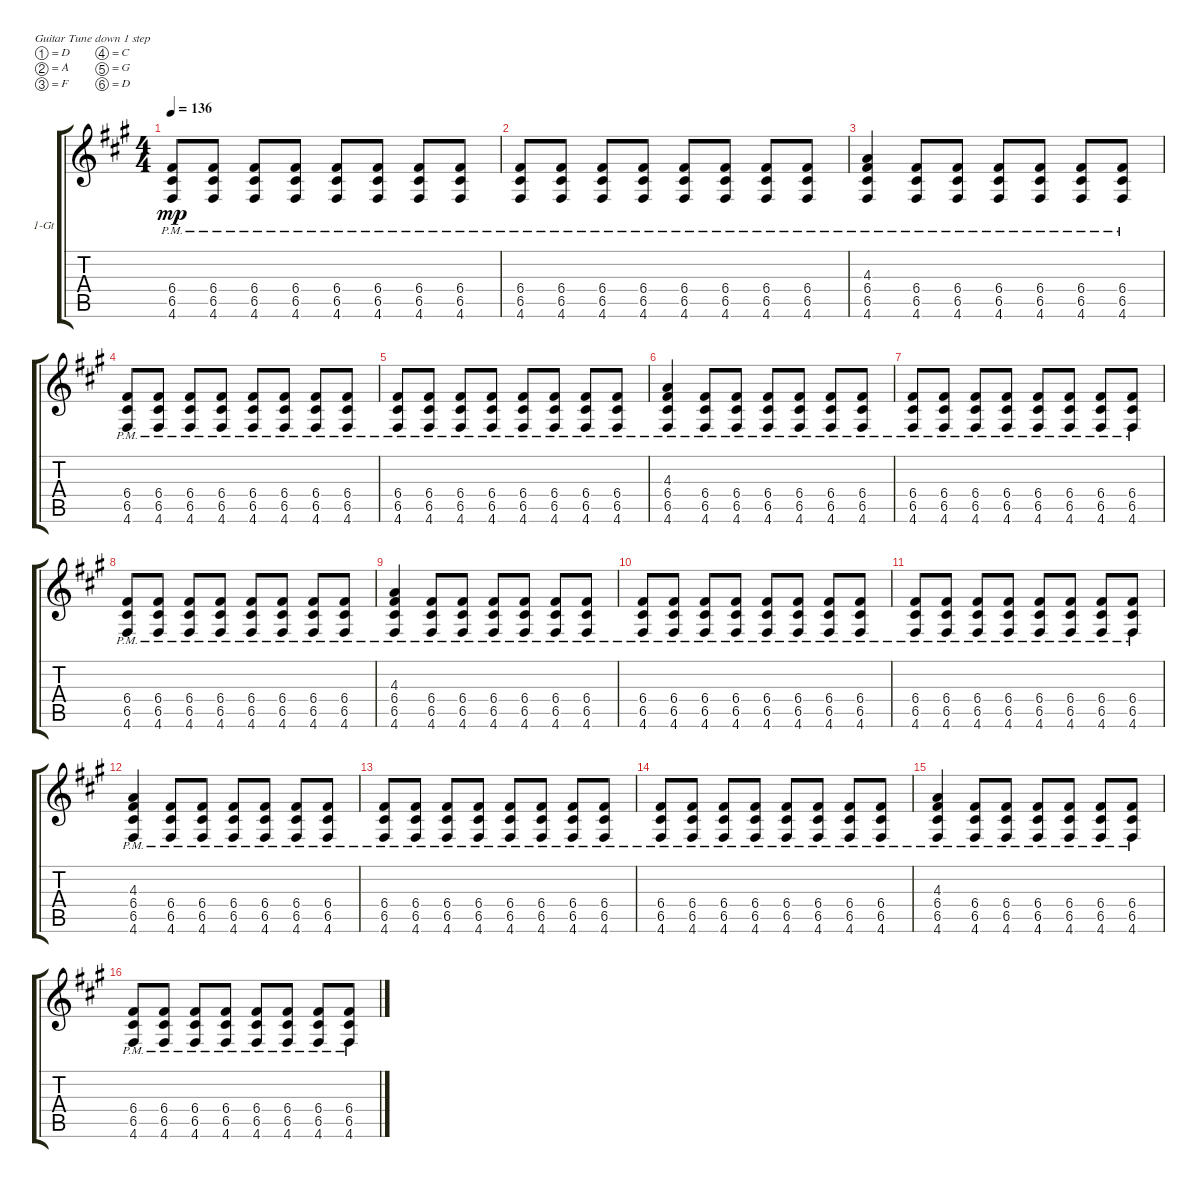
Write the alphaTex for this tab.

\defaultSystemsLayout 4
\bracketExtendMode groupsimilarinstruments
\firstSystemTrackNameOrientation horizontal
\otherSystemsTrackNameOrientation horizontal
\track ("1 Guitar" "1-Gt") {instrument electricguitarclean}
\staff {score tabs}
\tuning (D4 A3 F3 C3 G2 D2)
\ts (4 4)
\tempo 136
\clef g2
\ks a
(4.6{pm} 6.5{pm} 6.4{pm}).8{dy mp} (4.6{pm} 6.5{pm} 6.4{pm}).8 (4.6{pm} 6.5{pm} 6.4{pm}).8 (4.6{pm} 6.5{pm} 6.4{pm}).8 (4.6{pm} 6.5{pm} 6.4{pm}).8 (4.6{pm} 6.5{pm} 6.4{pm}).8 (4.6{pm} 6.5{pm} 6.4{pm}).8 (4.6{pm} 6.5{pm} 6.4{pm}).8 |
(4.6{pm} 6.5{pm} 6.4{pm}).8 (4.6{pm} 6.5{pm} 6.4{pm}).8 (4.6{pm} 6.5{pm} 6.4{pm}).8 (4.6{pm} 6.5{pm} 6.4{pm}).8 (4.6{pm} 6.5{pm} 6.4{pm}).8 (4.6{pm} 6.5{pm} 6.4{pm}).8 (4.6{pm} 6.5{pm} 6.4{pm}).8 (4.6{pm} 6.5{pm} 6.4{pm}).8 |
(4.6{pm} 6.5{pm} 6.4{pm} 4.3{pm}).4 (4.6{pm} 6.5{pm} 6.4{pm}).8 (4.6{pm} 6.5{pm} 6.4{pm}).8 (4.6{pm} 6.5{pm} 6.4{pm}).8 (4.6{pm} 6.5{pm} 6.4{pm}).8 (4.6{pm} 6.5{pm} 6.4{pm}).8 (4.6{pm} 6.5{pm} 6.4{pm}).8 |
(4.6{pm} 6.5{pm} 6.4{pm}).8 (4.6{pm} 6.5{pm} 6.4{pm}).8 (4.6{pm} 6.5{pm} 6.4{pm}).8 (4.6{pm} 6.5{pm} 6.4{pm}).8 (4.6{pm} 6.5{pm} 6.4{pm}).8 (4.6{pm} 6.5{pm} 6.4{pm}).8 (4.6{pm} 6.5{pm} 6.4{pm}).8 (4.6{pm} 6.5{pm} 6.4{pm}).8 |
(4.6{pm} 6.5{pm} 6.4{pm}).8 (4.6{pm} 6.5{pm} 6.4{pm}).8 (4.6{pm} 6.5{pm} 6.4{pm}).8 (4.6{pm} 6.5{pm} 6.4{pm}).8 (4.6{pm} 6.5{pm} 6.4{pm}).8 (4.6{pm} 6.5{pm} 6.4{pm}).8 (4.6{pm} 6.5{pm} 6.4{pm}).8 (4.6{pm} 6.5{pm} 6.4{pm}).8 |
(4.6{pm} 6.5{pm} 6.4{pm} 4.3{pm}).4 (4.6{pm} 6.5{pm} 6.4{pm}).8 (4.6{pm} 6.5{pm} 6.4{pm}).8 (4.6{pm} 6.5{pm} 6.4{pm}).8 (4.6{pm} 6.5{pm} 6.4{pm}).8 (4.6{pm} 6.5{pm} 6.4{pm}).8 (4.6{pm} 6.5{pm} 6.4{pm}).8 |
(4.6{pm} 6.5{pm} 6.4{pm}).8 (4.6{pm} 6.5{pm} 6.4{pm}).8 (4.6{pm} 6.5{pm} 6.4{pm}).8 (4.6{pm} 6.5{pm} 6.4{pm}).8 (4.6{pm} 6.5{pm} 6.4{pm}).8 (4.6{pm} 6.5{pm} 6.4{pm}).8 (4.6{pm} 6.5{pm} 6.4{pm}).8 (4.6{pm} 6.5{pm} 6.4{pm}).8 |
(4.6{pm} 6.5{pm} 6.4{pm}).8 (4.6{pm} 6.5{pm} 6.4{pm}).8 (4.6{pm} 6.5{pm} 6.4{pm}).8 (4.6{pm} 6.5{pm} 6.4{pm}).8 (4.6{pm} 6.5{pm} 6.4{pm}).8 (4.6{pm} 6.5{pm} 6.4{pm}).8 (4.6{pm} 6.5{pm} 6.4{pm}).8 (4.6{pm} 6.5{pm} 6.4{pm}).8 |
(4.6{pm} 6.5{pm} 6.4{pm} 4.3{pm}).4 (4.6{pm} 6.5{pm} 6.4{pm}).8 (4.6{pm} 6.5{pm} 6.4{pm}).8 (4.6{pm} 6.5{pm} 6.4{pm}).8 (4.6{pm} 6.5{pm} 6.4{pm}).8 (4.6{pm} 6.5{pm} 6.4{pm}).8 (4.6{pm} 6.5{pm} 6.4{pm}).8 |
(4.6{pm} 6.5{pm} 6.4{pm}).8 (4.6{pm} 6.5{pm} 6.4{pm}).8 (4.6{pm} 6.5{pm} 6.4{pm}).8 (4.6{pm} 6.5{pm} 6.4{pm}).8 (4.6{pm} 6.5{pm} 6.4{pm}).8 (4.6{pm} 6.5{pm} 6.4{pm}).8 (4.6{pm} 6.5{pm} 6.4{pm}).8 (4.6{pm} 6.5{pm} 6.4{pm}).8 |
(4.6{pm} 6.5{pm} 6.4{pm}).8 (4.6{pm} 6.5{pm} 6.4{pm}).8 (4.6{pm} 6.5{pm} 6.4{pm}).8 (4.6{pm} 6.5{pm} 6.4{pm}).8 (4.6{pm} 6.5{pm} 6.4{pm}).8 (4.6{pm} 6.5{pm} 6.4{pm}).8 (4.6{pm} 6.5{pm} 6.4{pm}).8 (4.6{pm} 6.5{pm} 6.4{pm}).8 |
(4.6{pm} 6.5{pm} 6.4{pm} 4.3{pm}).4 (4.6{pm} 6.5{pm} 6.4{pm}).8 (4.6{pm} 6.5{pm} 6.4{pm}).8 (4.6{pm} 6.5{pm} 6.4{pm}).8 (4.6{pm} 6.5{pm} 6.4{pm}).8 (4.6{pm} 6.5{pm} 6.4{pm}).8 (4.6{pm} 6.5{pm} 6.4{pm}).8 |
(4.6{pm} 6.5{pm} 6.4{pm}).8 (4.6{pm} 6.5{pm} 6.4{pm}).8 (4.6{pm} 6.5{pm} 6.4{pm}).8 (4.6{pm} 6.5{pm} 6.4{pm}).8 (4.6{pm} 6.5{pm} 6.4{pm}).8 (4.6{pm} 6.5{pm} 6.4{pm}).8 (4.6{pm} 6.5{pm} 6.4{pm}).8 (4.6{pm} 6.5{pm} 6.4{pm}).8 |
(4.6{pm} 6.5{pm} 6.4{pm}).8 (4.6{pm} 6.5{pm} 6.4{pm}).8 (4.6{pm} 6.5{pm} 6.4{pm}).8 (4.6{pm} 6.5{pm} 6.4{pm}).8 (4.6{pm} 6.5{pm} 6.4{pm}).8 (4.6{pm} 6.5{pm} 6.4{pm}).8 (4.6{pm} 6.5{pm} 6.4{pm}).8 (4.6{pm} 6.5{pm} 6.4{pm}).8 |
(4.6{pm} 6.5{pm} 6.4{pm} 4.3{pm}).4 (4.6{pm} 6.5{pm} 6.4{pm}).8 (4.6{pm} 6.5{pm} 6.4{pm}).8 (4.6{pm} 6.5{pm} 6.4{pm}).8 (4.6{pm} 6.5{pm} 6.4{pm}).8 (4.6{pm} 6.5{pm} 6.4{pm}).8 (4.6{pm} 6.5{pm} 6.4{pm}).8 |
(4.6{pm} 6.5{pm} 6.4{pm}).8 (4.6{pm} 6.5{pm} 6.4{pm}).8 (4.6{pm} 6.5{pm} 6.4{pm}).8 (4.6{pm} 6.5{pm} 6.4{pm}).8 (4.6{pm} 6.5{pm} 6.4{pm}).8 (4.6{pm} 6.5{pm} 6.4{pm}).8 (4.6{pm} 6.5{pm} 6.4{pm}).8 (4.6{pm} 6.5{pm} 6.4{pm}).8
